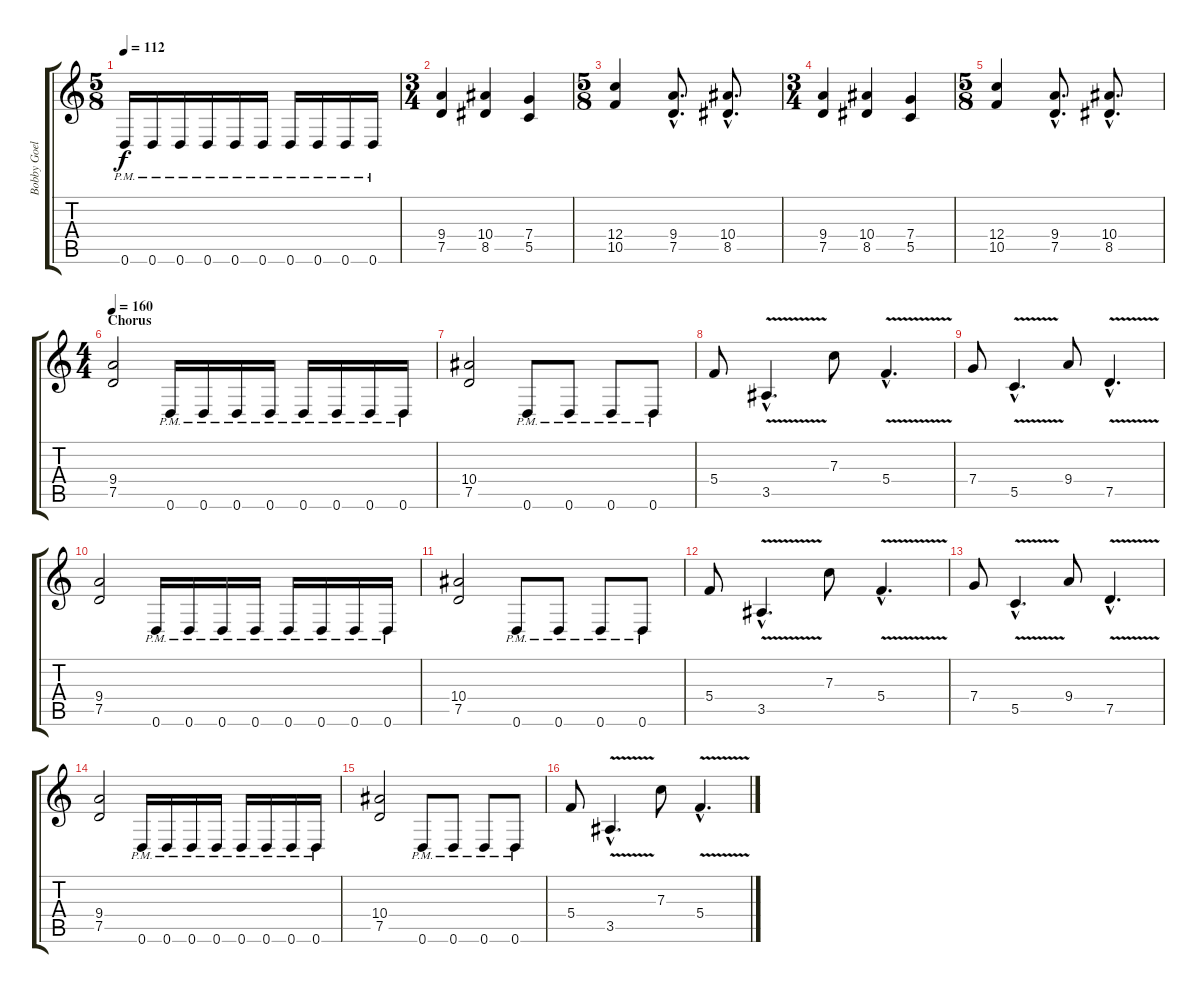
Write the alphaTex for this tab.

\track ("Bobby Goelble" "Bobby Goel") {instrument distortionguitar}
\staff {score tabs}
\tuning (D4 A3 F3 C3 G2 D2) {hide}
\ts (5 8)
\tempo 112
\clef g2
\ks c
0.6{pm}.16{dy f} 0.6{pm}.16 0.6{pm}.16 0.6{pm}.16 0.6{pm}.16 0.6{pm}.16 0.6{pm}.16 0.6{pm}.16 0.6{pm}.16 0.6{pm}.16 |
\ts (3 4)
(9.4 7.5).4 (10.4 8.5).4 (7.4 5.5).4 |
\ts (5 8)
(12.4 10.5).4 (9.4{hac} 7.5{hac}).8{d} (10.4{hac} 8.5{hac}).8{d} |
\ts (3 4)
(9.4 7.5).4 (10.4 8.5).4 (7.4 5.5).4 |
\ts (5 8)
(12.4 10.5).4 (9.4{hac} 7.5{hac}).8{d} (10.4{hac} 8.5{hac}).8{d} |
\ts (4 4)
\section ("" "Chorus")
\tempo 160
(9.4 7.5).2 0.6{pm}.16 0.6{pm}.16 0.6{pm}.16 0.6{pm}.16 0.6{pm}.16 0.6{pm}.16 0.6{pm}.16 0.6{pm}.16 |
(10.4 7.5).2 0.6{pm}.8 0.6{pm}.8 0.6{pm}.8 0.6{pm}.8 |
5.4.8 3.5{v hac}.4{d} 7.3.8 5.4{v hac}.4{d} |
7.4.8 5.5{v hac}.4{d} 9.4.8 7.5{v hac}.4{d} |
(9.4 7.5).2 0.6{pm}.16 0.6{pm}.16 0.6{pm}.16 0.6{pm}.16 0.6{pm}.16 0.6{pm}.16 0.6{pm}.16 0.6{pm}.16 |
(10.4 7.5).2 0.6{pm}.8 0.6{pm}.8 0.6{pm}.8 0.6{pm}.8 |
5.4.8 3.5{v hac}.4{d} 7.3.8 5.4{v hac}.4{d} |
7.4.8 5.5{v hac}.4{d} 9.4.8 7.5{v hac}.4{d} |
(9.4 7.5).2 0.6{pm}.16 0.6{pm}.16 0.6{pm}.16 0.6{pm}.16 0.6{pm}.16 0.6{pm}.16 0.6{pm}.16 0.6{pm}.16 |
(10.4 7.5).2 0.6{pm}.8 0.6{pm}.8 0.6{pm}.8 0.6{pm}.8 |
5.4.8 3.5{v hac}.4{d} 7.3.8 5.4{v hac}.4{d}
